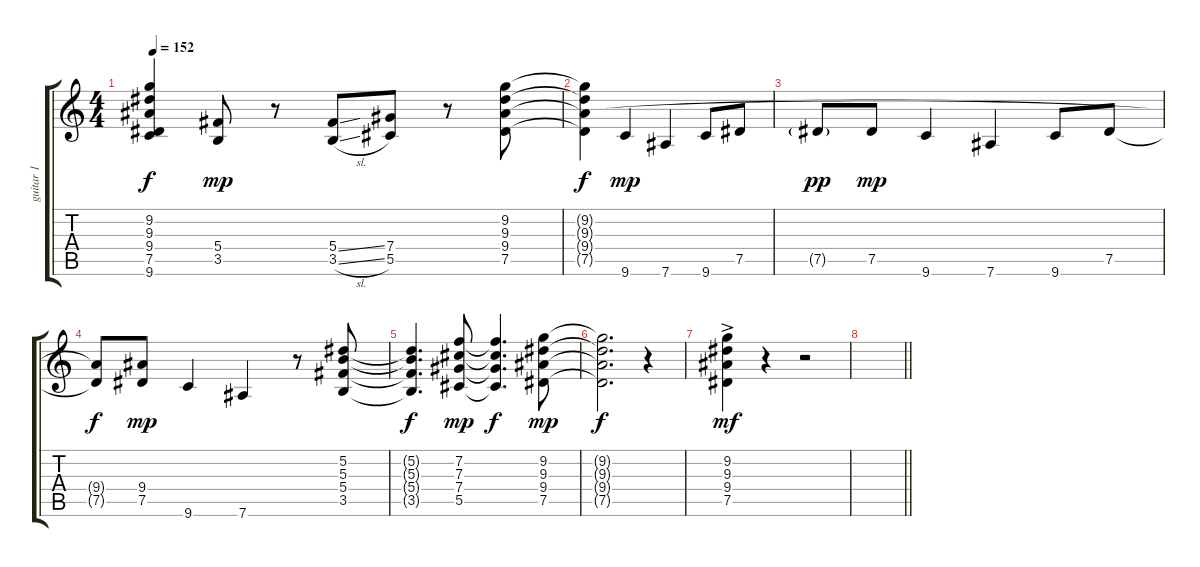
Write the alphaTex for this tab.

\track ("guitar 1" "guitar 1") {instrument electricguitarclean}
\staff {score tabs}
\tuning (Eb4 Bb3 Gb3 Db3 Ab2 Eb2) {hide}
\ts (4 4)
\tempo 152
\clef g2
\ks c
(9.2{t} 9.3{t} 9.4{t} 7.5{t} 9.6{t}).4{dy f} (5.4 3.5).8{dy mp} r.8 (5.4{ss} 3.5{sl}).8 (7.4 5.5).8 r.8 (9.2 9.3 9.4 7.5).8 |
(9.2{t} 9.3{t} 9.4{t} 7.5{t}).4{dy f} 9.6.4{dy mp} 7.6.4 9.6.8 7.5.8 |
7.5{g}.8{dy pp} 7.5.8{dy mp} 9.6.4 7.6.4 9.6.8 7.5.8 |
(9.4{t} 7.5{t}).8{dy f} (9.4 7.5).8{dy mp} 9.6.4 7.6.4 r.8 (5.2 5.3 5.4 3.5).8 |
(5.2{t} 5.3{t} 5.4{t} 3.5{t}).4{d dy f} (7.2 7.3 7.4 5.5).8{dy mp} (7.2{t} 7.3{t} 7.4{t} 5.5{t}).4{d dy f} (9.2 9.3 9.4 7.5).8{dy mp} |
(9.2{t} 9.3{t} 9.4{t} 7.5{t}).2{d dy f} r.4 |
(9.2 9.3 9.4 7.5{ac}).4{dy mf} r.4 r.2 |
\barLineRight lightlight
